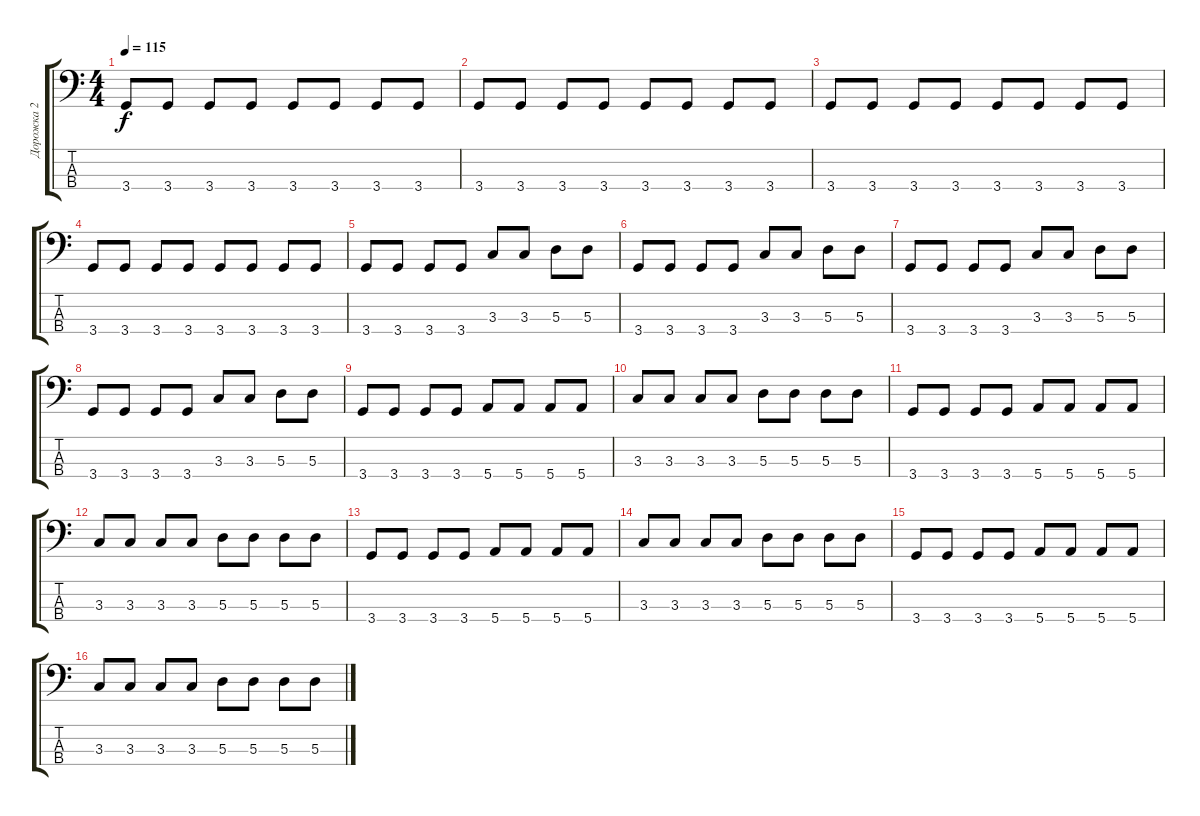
\track ("Дорожка 2" "Дорожка 2") {instrument electricbasspick}
\staff {score tabs}
\tuning (G2 D2 A1 E1) {hide}
\ts (4 4)
\tempo 115
\clef f4
\ks c
3.4.8{dy f} 3.4.8 3.4.8 3.4.8 3.4.8 3.4.8 3.4.8 3.4.8 |
3.4.8 3.4.8 3.4.8 3.4.8 3.4.8 3.4.8 3.4.8 3.4.8 |
3.4.8 3.4.8 3.4.8 3.4.8 3.4.8 3.4.8 3.4.8 3.4.8 |
3.4.8 3.4.8 3.4.8 3.4.8 3.4.8 3.4.8 3.4.8 3.4.8 |
3.4.8 3.4.8 3.4.8 3.4.8 3.3.8 3.3.8 5.3.8 5.3.8 |
3.4.8 3.4.8 3.4.8 3.4.8 3.3.8 3.3.8 5.3.8 5.3.8 |
3.4.8 3.4.8 3.4.8 3.4.8 3.3.8 3.3.8 5.3.8 5.3.8 |
3.4.8 3.4.8 3.4.8 3.4.8 3.3.8 3.3.8 5.3.8 5.3.8 |
3.4.8 3.4.8 3.4.8 3.4.8 5.4.8 5.4.8 5.4.8 5.4.8 |
3.3.8 3.3.8 3.3.8 3.3.8 5.3.8 5.3.8 5.3.8 5.3.8 |
3.4.8 3.4.8 3.4.8 3.4.8 5.4.8 5.4.8 5.4.8 5.4.8 |
3.3.8 3.3.8 3.3.8 3.3.8 5.3.8 5.3.8 5.3.8 5.3.8 |
3.4.8 3.4.8 3.4.8 3.4.8 5.4.8 5.4.8 5.4.8 5.4.8 |
3.3.8 3.3.8 3.3.8 3.3.8 5.3.8 5.3.8 5.3.8 5.3.8 |
3.4.8 3.4.8 3.4.8 3.4.8 5.4.8 5.4.8 5.4.8 5.4.8 |
3.3.8 3.3.8 3.3.8 3.3.8 5.3.8 5.3.8 5.3.8 5.3.8
